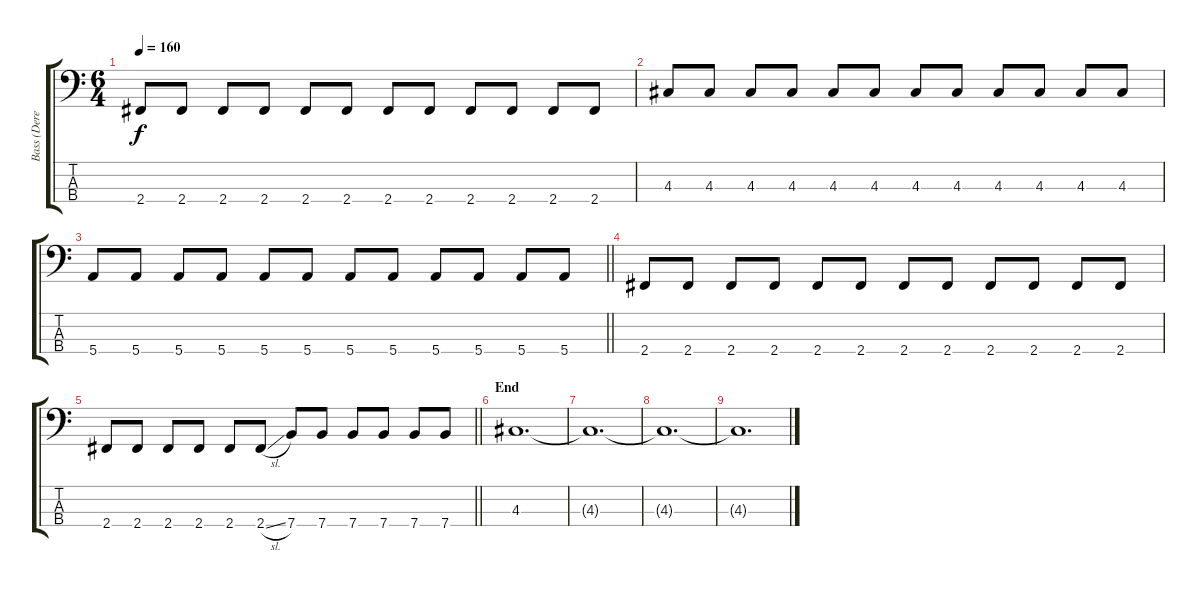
\track ("Bass (Derek Doherty)" "Bass (Dere") {instrument electricbasspick}
\staff {score tabs}
\tuning (G2 D2 A1 E1) {hide}
\ts (6 4)
\tempo 160
\clef f4
\ks c
2.4.8{dy f} 2.4.8 2.4.8 2.4.8 2.4.8 2.4.8 2.4.8 2.4.8 2.4.8 2.4.8 2.4.8 2.4.8 |
4.3.8 4.3.8 4.3.8 4.3.8 4.3.8 4.3.8 4.3.8 4.3.8 4.3.8 4.3.8 4.3.8 4.3.8 |
\barLineRight lightlight
5.4.8 5.4.8 5.4.8 5.4.8 5.4.8 5.4.8 5.4.8 5.4.8 5.4.8 5.4.8 5.4.8 5.4.8 |
2.4.8 2.4.8 2.4.8 2.4.8 2.4.8 2.4.8 2.4.8 2.4.8 2.4.8 2.4.8 2.4.8 2.4.8 |
\barLineRight lightlight
2.4.8 2.4.8 2.4.8 2.4.8 2.4.8 2.4{sl}.8 7.4.8 7.4.8 7.4.8 7.4.8 7.4.8 7.4.8 |
\section ("" "End")
4.3.1{d} |
4.3{t}.1{d} |
4.3{t}.1{d} |
4.3{t}.1{d}
